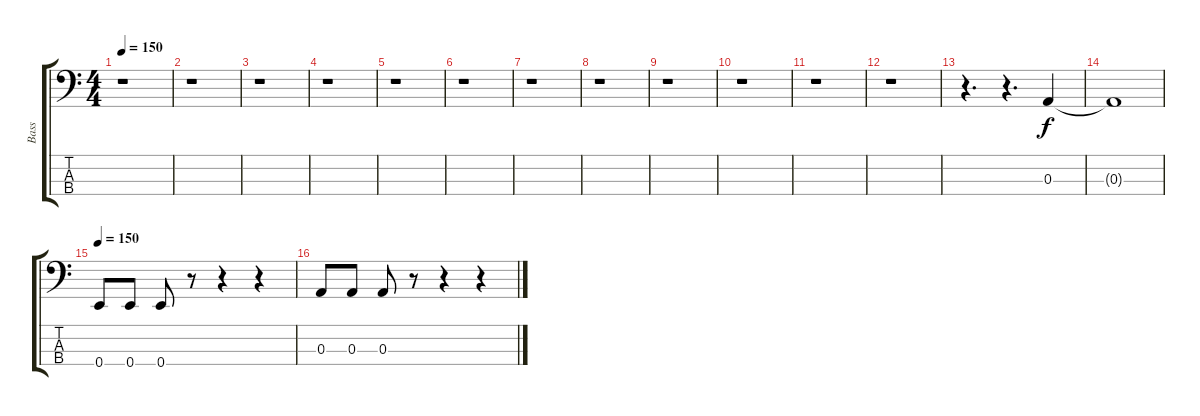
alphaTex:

\track ("Bass" "Bass") {instrument electricbassfinger}
\staff {score tabs}
\tuning (G2 D2 A1 E1) {hide}
\ts (4 4)
\tempo 150
\clef f4
\ks c
r.1{dy f instrument electricbassfinger} |
r.1 |
r.1 |
r.1 |
r.1 |
r.1 |
r.1 |
r.1 |
r.1 |
r.1 |
r.1 |
r.1 |
r.4{d} r.4{d} 0.3.4 |
0.3{t}.1 |
\tempo 150
0.4.8 0.4.8 0.4.8 r.8 r.4 r.4 |
0.3.8 0.3.8 0.3.8 r.8 r.4 r.4
